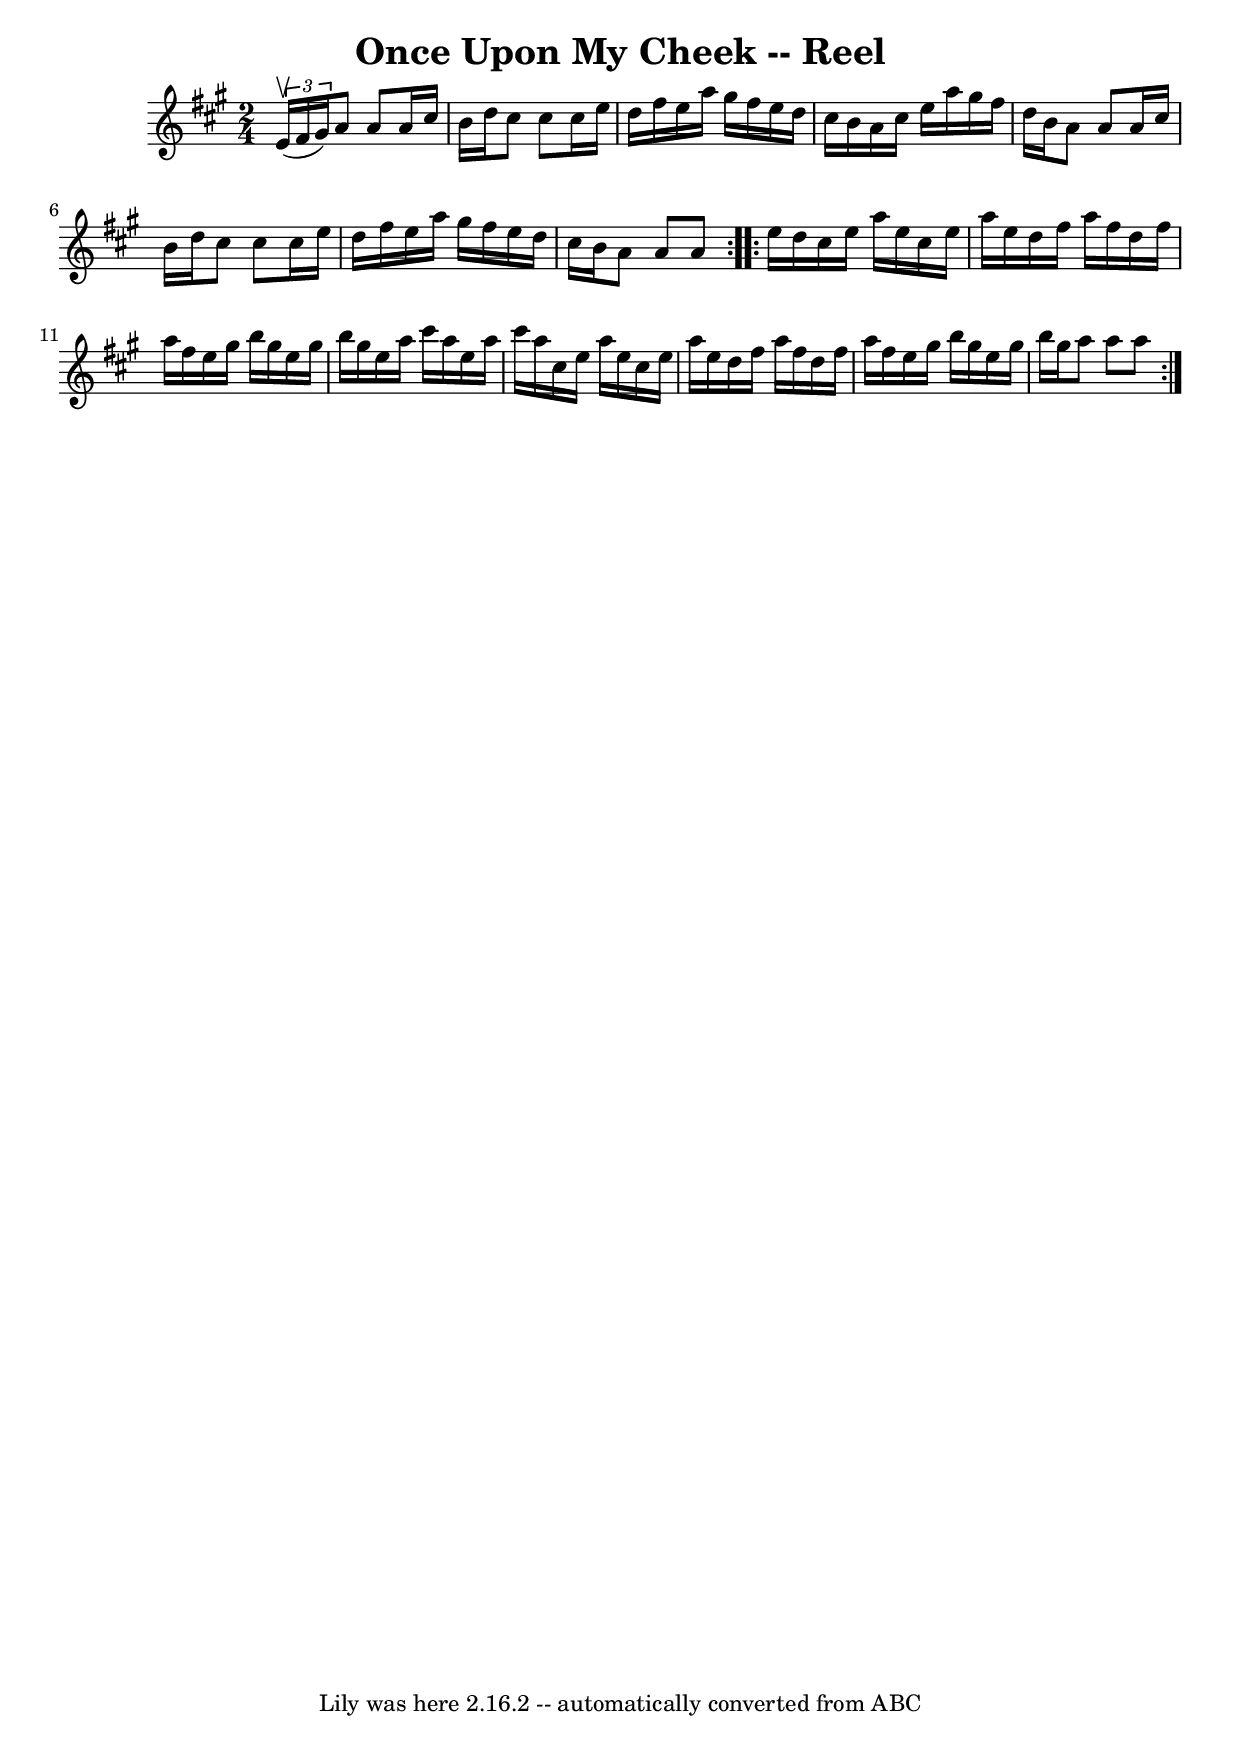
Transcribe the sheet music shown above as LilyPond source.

\version "2.7.40"
\include "Mammoth.ily"
\header {
	book = "Ryan's Mammoth Collection"
	crossRefNumber = "1"
	footnotes = ""
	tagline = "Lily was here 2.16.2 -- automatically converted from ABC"
	title = "Once Upon My Cheek -- Reel"
}
voicedefault =  {
\set Score.defaultBarType = "empty"

\repeat volta 2 {
\time 2/4 \key a \major   \times 2/3 { e'16^\upbow(fis'16 gis'16) } 
|
 a'8 a'8 a'16 cis''16 b'16 d''16  |
 cis''8    
cis''8 cis''16 e''16 d''16 fis''16  |
 e''16 a''16    
gis''16 fis''16 e''16 d''16 cis''16 b'16  |
 a'16    
cis''16 e''16 a''16 gis''16 fis''16 d''16 b'16  |
     
a'8 a'8 a'16 cis''16 b'16 d''16  |
 cis''8 cis''8    
cis''16 e''16 d''16 fis''16  |
 e''16 a''16 gis''16    
fis''16 e''16 d''16 cis''16 b'16  |
 a'8 a'8 a'8  
} \repeat volta 2 { e''16 d''16  |
 cis''16 e''16 a''16    
e''16 cis''16 e''16 a''16 e''16  |
 d''16 fis''16    
a''16 fis''16 d''16 fis''16 a''16 fis''16  |
 e''16    
gis''16 b''16 gis''16 e''16 gis''16 b''16 gis''16  |
   
e''16 a''16 cis'''16 a''16 e''16 a''16 cis'''16 a''16  
|
 cis''16 e''16 a''16 e''16 cis''16 e''16 a''16    
e''16  |
 d''16 fis''16 a''16 fis''16 d''16 fis''16    
a''16 fis''16  |
 e''16 gis''16 b''16 gis''16 e''16    
gis''16 b''16 gis''16  |
 a''8 a''8 a''8  }   
}

\score{
    <<

	\context Staff="default"
	{
	    \voicedefault 
	}

    >>
	\layout {
	}
	\midi {}
}
